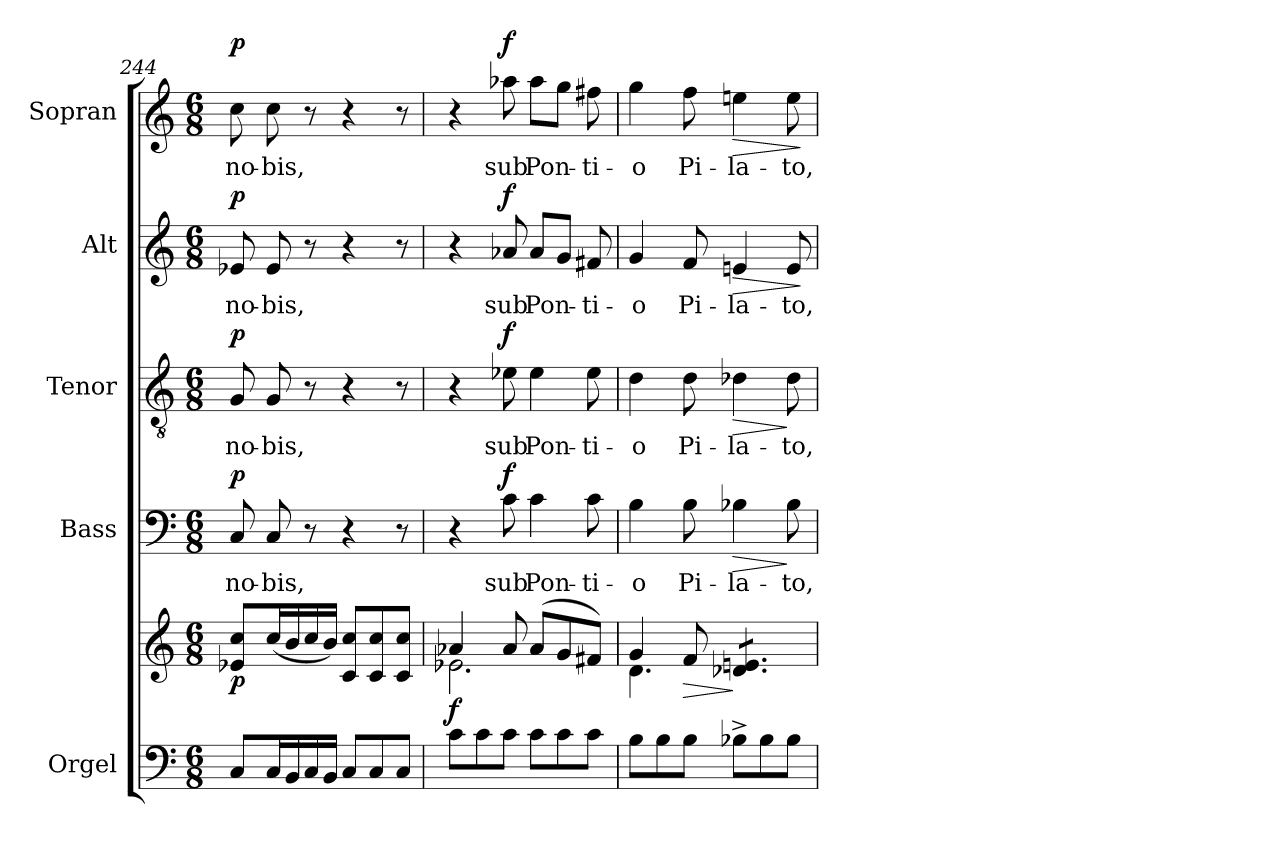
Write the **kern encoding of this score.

**kern	**kern	**dynam	**kern	**text	**dynam	**kern	**text	**dynam	**kern	**text	**dynam	**kern	**text	**dynam
*part5	*part5	*part5	*part4	*part4	*part4	*part3	*part3	*part3	*part2	*part2	*part2	*part1	*part1	*part1
*staff6	*staff5	*staff5/6	*staff4	*staff4	*staff4	*staff3	*staff3	*staff3	*staff2	*staff2	*staff2	*staff1	*staff1	*staff1
*I"Orgel	*	*	*I"Bass	*	*	*I"Tenor	*	*	*I"Alt	*	*	*I"Sopran	*	*
*I'Org.	*	*	*I'B.	*	*	*I'T.	*	*	*I'A.	*	*	*I'S.	*	*
!!LO:PB:g=z
*clefF4	*clefG2	*	*clefF4	*	*	*clefGv2	*	*	*clefG2	*	*	*clefG2	*	*
*k[]	*k[]	*	*k[]	*	*	*k[]	*	*	*k[]	*	*	*k[]	*	*
*C:	*C:	*	*C:	*	*	*C:	*	*	*C:	*	*	*C:	*	*
*M6/8	*M6/8	*	*M6/8	*	*	*M6/8	*	*	*M6/8	*	*	*M6/8	*	*
=244	=244	=244	=244	=244	=244	=244	=244	=244	=244	=244	=244	=244	=244	=244
!	!	!LO:DY:b	!	!LO:LY:b	!LO:DY:a	!	!LO:LY:b	!LO:DY:a	!	!LO:LY:b	!LO:DY:a	!	!LO:LY:b	!LO:DY:a
8C/L	8e-X/ 8cc/L	p	8C/	no-	p	8G/	no-	p	8e-X/	no-	p	8cc\	no-	p
!	!	!	!	!LO:LY:b	!	!	!LO:LY:b	!	!	!LO:LY:b	!	!	!LO:LY:b	!
16C/L	(<16cc/L	.	8C/	-bis,	.	8G/	-bis,	.	8e-/	-bis,	.	8cc\	-bis,	.
16BB/	16b/	.	.	.	.	.	.	.	.	.	.	.	.	.
16C/	16cc/	.	8r	.	.	8r	.	.	8r	.	.	8r	.	.
16BB/JJ	16b/JJ)	.	.	.	.	.	.	.	.	.	.	.	.	.
8C/L	8c/ 8cc/L	.	4r	.	.	4r	.	.	4r	.	.	4r	.	.
8C/	8c/ 8cc/	.	.	.	.	.	.	.	.	.	.	.	.	.
8C/J	8c/ 8cc/J	.	8r	.	.	8r	.	.	8r	.	.	8r	.	.
=245	=245	=245	=245	=245	=245	=245	=245	=245	=245	=245	=245	=245	=245	=245
*	*^	*	*	*	*	*	*	*	*	*	*	*	*	*
!	!	!	!LO:DY:b	!	!	!	!	!	!	!	!	!	!	!	!
8c\L	4a-X/	2.e-X\	f	4r	.	.	4r	.	.	4r	.	.	4r	.	.
8c\	.	.	.	.	.	.	.	.	.	.	.	.	.	.	.
!	!	!	!	!	!LO:LY:b	!LO:DY:a	!	!LO:LY:b	!LO:DY:a	!	!LO:LY:b	!LO:DY:a	!	!LO:LY:b	!LO:DY:a
8c\J	8a-/	.	.	8c\	sub	f	8e-X\	sub	f	8a-X/	sub	f	8aa-X\	sub	f
!	!	!	!	!	!LO:LY:b	!	!	!LO:LY:b	!	!	!LO:LY:b	!	!	!LO:LY:b	!
8c\L	(>8a-/L	.	.	4c\	Pon-	.	4e-\	Pon-	.	8a-/L	Pon-	.	8aa-\L	Pon-	.
8c\	8g/	.	.	.	.	.	.	.	.	8g/J	.	.	8gg\J	.	.
!	!	!	!	!	!LO:LY:b	!	!	!LO:LY:b	!	!	!LO:LY:b	!	!	!LO:LY:b	!
8c\J	8f#X/J)	.	.	8c\	-ti-	.	8e-\	-ti-	.	8f#X/	-ti-	.	8ff#X\	-ti-	.
=246	=246	=246	=246	=246	=246	=246	=246	=246	=246	=246	=246	=246	=246	=246	=246
!	!	!	!	!	!LO:LY:b	!	!	!LO:LY:b	!	!	!LO:LY:b	!	!	!LO:LY:b	!
8B\L	4g/	4.d\	.	4B\	-o	.	4d\	-o	.	4g/	-o	.	4gg\	-o	.
8B\	.	.	.	.	.	.	.	.	.	.	.	.	.	.	.
!	!	!	!LO:HP:b	!	!LO:LY:b	!	!	!LO:LY:b	!	!	!LO:LY:b	!	!	!LO:LY:b	!
8B\J	8f/	.	>	8B\	Pi-	.	8d\	Pi-	.	8f/	Pi-	.	8ff\	Pi-	.
!	!	!	!	!	!LO:LY:b	!LO:HP:b	!	!LO:LY:b	!LO:HP:b	!	!LO:LY:b	!LO:HP:b	!	!LO:LY:b	!LO:HP:b
*	*tremolo	*	*	*	*	*	*	*	*	*	*	*	*	*	*
8B-X^>\L	8d-X/ 8en/L	4.ryy	]	4B-X\	-la-	>	4d-X\	-la-	>	4en/	-la-	>	4een\	-la-	>
8B-\	8d-X/ 8en/	.	.	.	.	.	.	.	.	.	.	.	.	.	.
!	!	!	!	!	!LO:LY:b	!	!	!LO:LY:b	!	!	!LO:LY:b	!	!	!LO:LY:b	!
8B-\J	8d-X/ 8en/J	.	.	8B-\	-to,	]	8d-\	-to,	]	8e/	-to,	.	8ee\	-to,	.
*	*Xtremolo	*	*	*	*	*	*	*	*	*	*	*	*	*	*
*	*v	*v	*	*	*	*	*	*	*	*	*	*	*	*	*
.	.	.	.	.	.	.	.	.	.	.	]	.	.	]
=	=	=	=	=	=	=	=	=	=	=	=	=	=	=
*-	*-	*-	*-	*-	*-	*-	*-	*-	*-	*-	*-	*-	*-	*-
